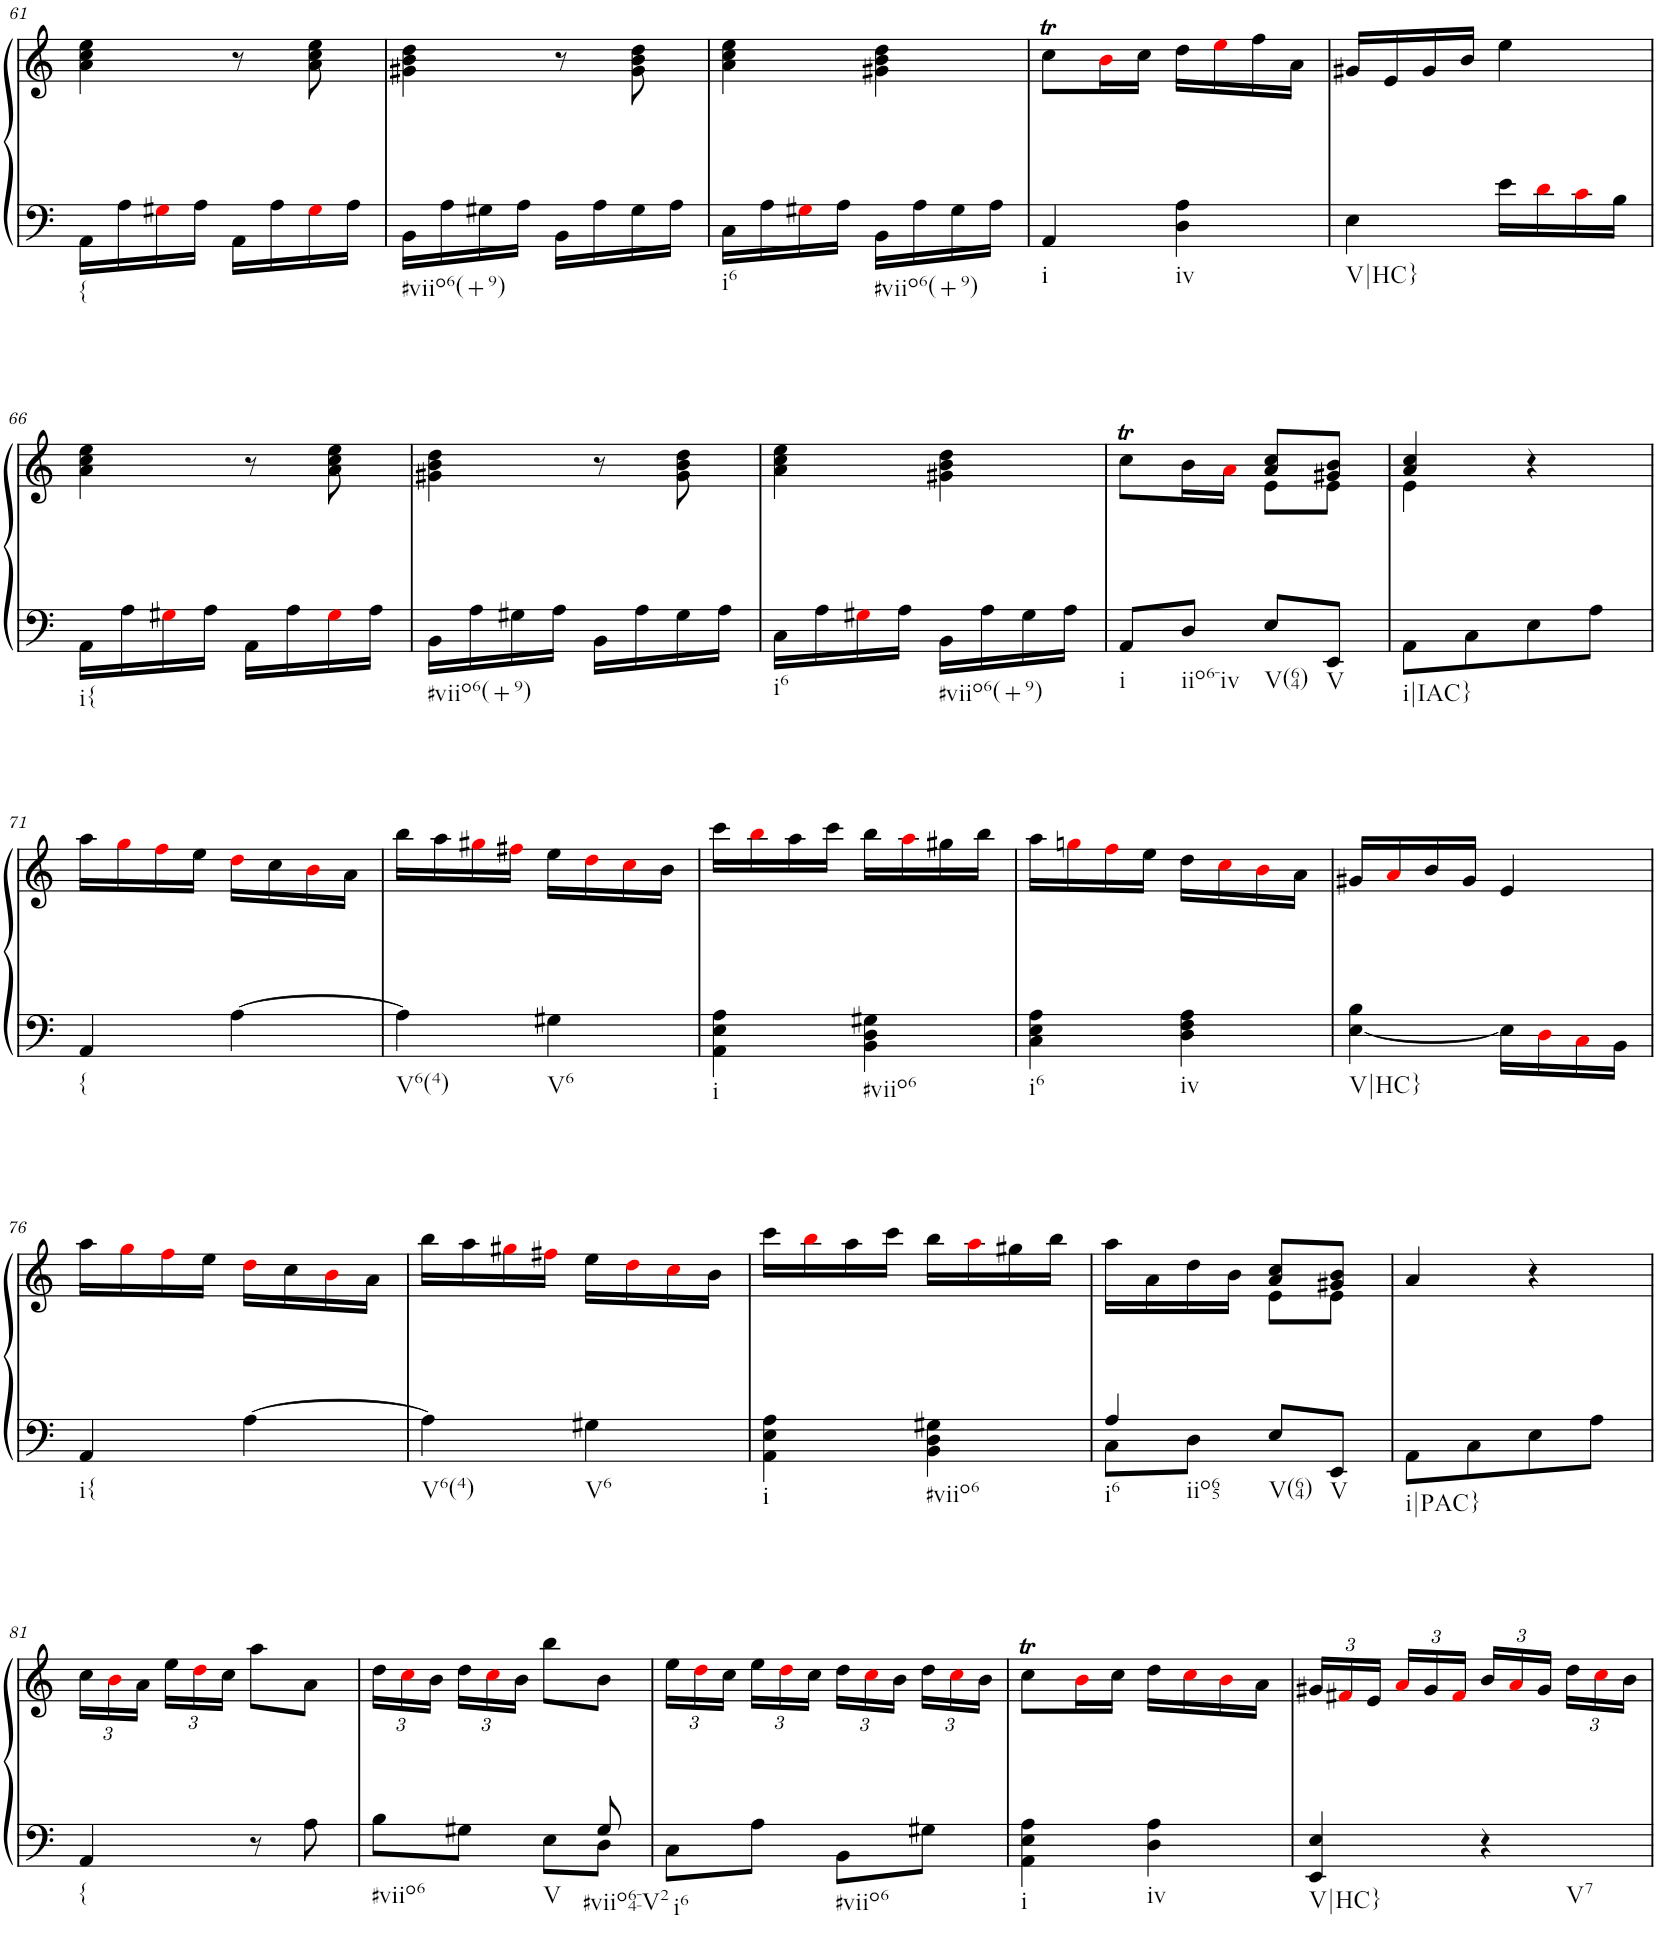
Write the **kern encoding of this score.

**kern	**kern
*part1	*part1
*staff2	*staff1
*I"Piano	*
*I'Pno.	*
!!LO:PB:g=z
*clefF4	*clefG2
*k[]	*k[]
*M2/4	*M2/4
=61	=61
!LO:TX:b:t={	!
16AA\LL	4a\ 4cc\ 4ee\
16A\	.
16G#Xi\	.
16A\JJ	.
16AA\LL	8r
16A\	.
16G#i\	8a\ 8cc\ 8ee\
16A\JJ	.
=62	=62
!LO:TX:b:t=#viio6(+9)	!
16BB\LL	4g#X\ 4b\ 4dd\
16A\	.
16G#X\	.
16A\JJ	.
16BB\LL	8r
16A\	.
16G#\	8g#\ 8b\ 8dd\
16A\JJ	.
=63	=63
!LO:TX:b:t=i6	!
16C\LL	4a\ 4cc\ 4ee\
16A\	.
16G#Xi\	.
16A\JJ	.
!LO:TX:b:t=#viio6(+9)	!
16BB\LL	4g#X\ 4b\ 4dd\
16A\	.
16G#\	.
16A\JJ	.
=64	=64
!LO:TX:b:t=i	!
4AA/	8ccT\L
.	16bi\L
.	16cc\JJ
!LO:TX:b:t=iv	!
4D\ 4A\	16dd\LL
.	16eei\
.	16ff\
.	16a\JJ
=65	=65
!LO:TX:b:t=V|HC}	!
4E\	16g#X/LL
.	16e/
.	16g#/
.	16b/JJ
16e\LL	4ee\
16di\	.
16ci\	.
16B\JJ	.
!!LO:LB:g=z
=66	=66
!LO:TX:b:t=i{	!
16AA\LL	4a\ 4cc\ 4ee\
16A\	.
16G#Xi\	.
16A\JJ	.
16AA\LL	8r
16A\	.
16G#i\	8a\ 8cc\ 8ee\
16A\JJ	.
=67	=67
!LO:TX:b:t=#viio6(+9)	!
16BB\LL	4g#X\ 4b\ 4dd\
16A\	.
16G#X\	.
16A\JJ	.
16BB\LL	8r
16A\	.
16G#\	8g#\ 8b\ 8dd\
16A\JJ	.
=68	=68
!LO:TX:b:t=i6	!
16C\LL	4a\ 4cc\ 4ee\
16A\	.
16G#Xi\	.
16A\JJ	.
!LO:TX:b:t=#viio6(+9)	!
16BB\LL	4g#X\ 4b\ 4dd\
16A\	.
16G#\	.
16A\JJ	.
=69	=69
*	*^
!LO:TX:b:t=i	!	!
8AA/L	8ccT\L	4ryy
!LO:TX:b:t=iio6-iv	!	!
8D/J	16b\L	.
.	16ai\JJ	.
!LO:TX:b:t=V(64)	!	!
8E/L	8a/ 8cc/L	8e\L
!LO:TX:b:t=V	!	!
8EE/J	8g#X/ 8b/J	8e\J
=70	=70	=70
!LO:TX:b:t=i|IAC}	!	!
8AA\L	4a/ 4cc/	4e\
8C\	.	.
8E\	4r	4ryy
8A\J	.	.
*	*v	*v
!!LO:LB:g=z
=71	=71
!LO:TX:b:t={	!
4AA/	16aa\LL
.	16ggi\
.	16ffi\
.	16ee\JJ
[4A\	16ddi\LL
.	16cc\
.	16bi\
.	16a\JJ
=72	=72
!LO:TX:b:t=V6(4)	!
4A\]	16bb\LL
.	16aa\
.	16gg#Xi\
.	16ff#Xi\JJ
!LO:TX:b:t=V6	!
4G#X\	16ee\LL
.	16ddi\
.	16cci\
.	16b\JJ
=73	=73
!LO:TX:b:t=i	!
4AA\ 4E\ 4A\	16ccc\LL
.	16bbi\
.	16aa\
.	16ccc\JJ
!LO:TX:b:t=#viio6	!
4BB\ 4D\ 4G#X\	16bb\LL
.	16aai\
.	16gg#X\
.	16bb\JJ
=74	=74
!LO:TX:b:t=i6	!
4C\ 4E\ 4A\	16aa\LL
.	16ggni\
.	16ffi\
.	16ee\JJ
!LO:TX:b:t=iv	!
4D\ 4F\ 4A\	16dd\LL
.	16cci\
.	16bi\
.	16a\JJ
=75	=75
!LO:TX:b:t=V|HC}	!
[4E\ 4B\	16g#X/LL
.	16ai/
.	16b/
.	16g#/JJ
16E\LL]	4e/
16Di\	.
16Ci\	.
16BB\JJ	.
!!LO:LB:g=z
=76	=76
!LO:TX:b:t=i{	!
4AA/	16aa\LL
.	16ggi\
.	16ffi\
.	16ee\JJ
[4A\	16ddi\LL
.	16cc\
.	16bi\
.	16a\JJ
=77	=77
!LO:TX:b:t=V6(4)	!
4A\]	16bb\LL
.	16aa\
.	16gg#Xi\
.	16ff#Xi\JJ
!LO:TX:b:t=V6	!
4G#X\	16ee\LL
.	16ddi\
.	16cci\
.	16b\JJ
=78	=78
!LO:TX:b:t=i	!
4AA\ 4E\ 4A\	16ccc\LL
.	16bbi\
.	16aa\
.	16ccc\JJ
!LO:TX:b:t=#viio6	!
4BB\ 4D\ 4G#X\	16bb\LL
.	16aai\
.	16gg#X\
.	16bb\JJ
=79	=79
*^	*^
!LO:TX:b:t=i6	!	!	!
!LO:TX:b:t=iio65	!	!	!
4A/	8C\L	16aa\LL	4ryy
.	.	16a\	.
.	8D\J	16dd\	.
.	.	16b\JJ	.
!LO:TX:b:t=V(64)	!	!	!
8E/L	4ryy	8a/ 8cc/L	8e\L
!LO:TX:b:t=V	!	!	!
8EE/J	.	8g#X/ 8b/J	8e\J
*v	*v	*	*
=80	=80	=80
!LO:TX:b:t=i|PAC}	!	!
*	*v	*v
8AA\L	4a/
8C\	.
8E\	4r
8A\J	.
!!LO:LB:g=z
=81	=81
*	*Xbrackettup
!LO:TX:b:t={	!
4AA/	24cc\LL
.	24bi\
.	24a\JJ
.	24ee\LL
.	24ddi\
.	24cc\JJ
8r	8aa\L
8A\	8a\J
=82	=82
*^	*
!LO:TX:b:t=#viio6	!	!
8B\L	4ryy	24dd\LL
.	.	24cci\
.	.	24b\JJ
8G#X\J	.	24dd\LL
.	.	24cci\
.	.	24b\JJ
!LO:TX:b:t=V	!	!
8ryy	8E\L	8bb\L
!LO:TX:b:t=#viio64-V2	!	!
8G#/	8D\J	8b\J
=83	=83	=83
!LO:TX:b:t=i6	!	!
*v	*v	*
8C\L	24ee\LL
.	24ddi\
.	24cc\JJ
8A\J	24ee\LL
.	24ddi\
.	24cc\JJ
!LO:TX:b:t=#viio6	!
8BB\L	24dd\LL
.	24cci\
.	24b\JJ
8G#X\J	24dd\LL
.	24cci\
.	24b\JJ
=84	=84
!LO:TX:b:t=i	!
4AA\ 4E\ 4A\	8ccT\L
.	16bi\L
.	16cc\JJ
!LO:TX:b:t=iv	!
4D\ 4A\	16dd\LL
.	16cci\
.	16bi\
.	16a\JJ
=85	=85
!LO:TX:b:t=V|HC}	!
4EE/ 4E/	24g#X/LL
.	24f#Xi/
.	24e/JJ
.	24ai/LL
.	24g#/
.	24f#i/JJ
!LO:TX:b:t=V7	!
4r	24b/LL
.	24ai/
.	24g#/JJ
.	24dd\LL
.	24cci\
.	24b\JJ
=	=
*-	*-
